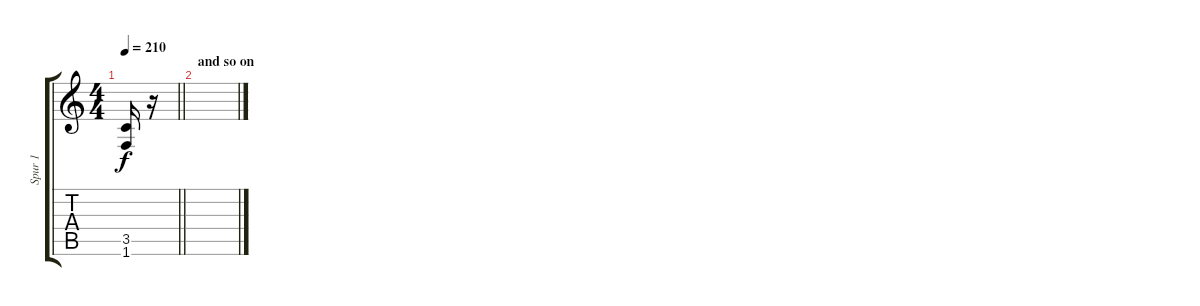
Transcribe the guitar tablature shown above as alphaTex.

\track ("Spur 1" "Spur 1") {instrument distortionguitar}
\staff {score tabs}
\tuning (E4 B3 G3 D3 A2 E2) {hide}
\ts (4 4)
\tempo 210
\clef g2
\barLineRight lightlight
\ks c
(3.5 1.6).16{dy f} r.16 |
\section ("" "and so on")
